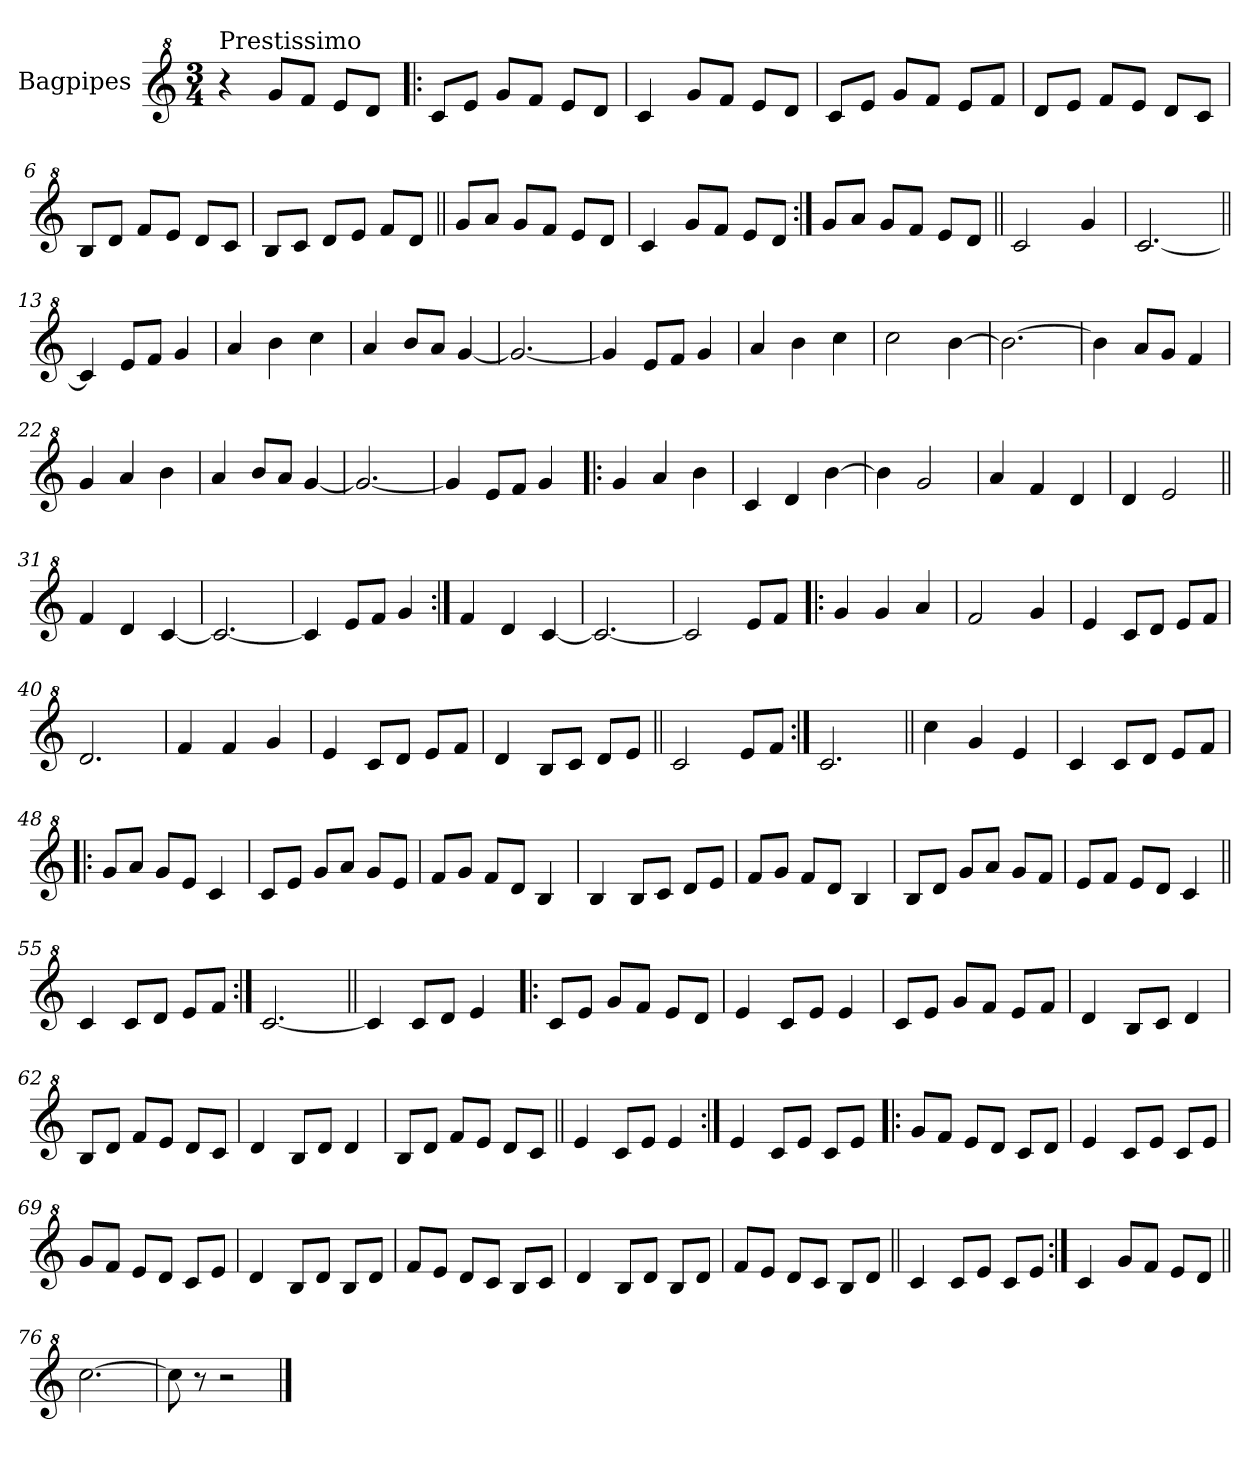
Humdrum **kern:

**kern
*part1
*staff1
*I"Bagpipes
*I'Bag
*clefG^2
*k[]
*C:
*M3/4
=1
!LO:TX:a:t=Prestissimo
4r
8gg/L
8ff/J
8ee/L
8dd/J
=2!|:
8cc/L
8ee/J
8gg/L
8ff/J
8ee/L
8dd/J
=3
4cc/
8gg/L
8ff/J
8ee/L
8dd/J
=4
8cc/L
8ee/J
8gg/L
8ff/J
8ee/L
8ff/J
=5
8dd/L
8ee/J
8ff/L
8ee/J
8dd/L
8cc/J
=6
8b/L
8dd/J
8ff/L
8ee/J
8dd/L
8cc/J
=7
8b/L
8cc/J
8dd/L
8ee/J
8ff/L
8dd/J
!!LO:LB:g=z
=8||
8gg/L
8aa/J
8gg/L
8ff/J
8ee/L
8dd/J
=9
4cc/
8gg/L
8ff/J
8ee/L
8dd/J
=10:|!
8gg/L
8aa/J
8gg/L
8ff/J
8ee/L
8dd/J
=11||
2cc/
4gg/
=12
[2.cc/
=13||
4cc/]
8ee/L
8ff/J
4gg/
=14
4aa/
4bb\
4ccc\
=15
4aa/
8bb/L
8aa/J
[4gg/
=16
2.gg/_
=17
4gg/]
8ee/L
8ff/J
4gg/
=18
4aa/
4bb\
4ccc\
!!LO:LB:g=z
=19
2ccc\
[4bb\
=20
2.bb\_
=21
4bb\]
8aa/L
8gg/J
4ff/
=22
4gg/
4aa/
4bb\
=23
4aa/
8bb/L
8aa/J
[4gg/
=24
2.gg/_
=25
4gg/]
8ee/L
8ff/J
4gg/
=26!|:
4gg/
4aa/
4bb\
=27
4cc/
4dd/
[4bb\
=28
4bb\]
2gg/
=29
4aa/
4ff/
4dd/
=30
4dd/
2ee/
=31||
4ff/
4dd/
[4cc/
!!LO:LB:g=z
=32
2.cc/_
=33
4cc/]
8ee/L
8ff/J
4gg/
=34:|!
4ff/
4dd/
[4cc/
=35
2.cc/_
=36
2cc/]
8ee/L
8ff/J
=37!|:
4gg/
4gg/
4aa/
=38
2ff/
4gg/
=39
4ee/
8cc/L
8dd/J
8ee/L
8ff/J
=40
2.dd/
=41
4ff/
4ff/
4gg/
=42
4ee/
8cc/L
8dd/J
8ee/L
8ff/J
=43
4dd/
8b/L
8cc/J
8dd/L
8ee/J
!!LO:LB:g=z
=44||
2cc/
8ee/L
8ff/J
=45:|!
2.cc/
=46||
4ccc\
4gg/
4ee/
=47
4cc/
8cc/L
8dd/J
8ee/L
8ff/J
=48!|:
8gg/L
8aa/J
8gg/L
8ee/J
4cc/
=49
8cc/L
8ee/J
8gg/L
8aa/J
8gg/L
8ee/J
=50
8ff/L
8gg/J
8ff/L
8dd/J
4b/
=51
4b/
8b/L
8cc/J
8dd/L
8ee/J
=52
8ff/L
8gg/J
8ff/L
8dd/J
4b/
!!LO:LB:g=z
=53
8b/L
8dd/J
8gg/L
8aa/J
8gg/L
8ff/J
=54
8ee/L
8ff/J
8ee/L
8dd/J
4cc/
=55||
4cc/
8cc/L
8dd/J
8ee/L
8ff/J
=56:|!
[2.cc/
=57||
4cc/]
8cc/L
8dd/J
4ee/
=58!|:
8cc/L
8ee/J
8gg/L
8ff/J
8ee/L
8dd/J
=59
4ee/
8cc/L
8ee/J
4ee/
=60
8cc/L
8ee/J
8gg/L
8ff/J
8ee/L
8ff/J
=61
4dd/
8b/L
8cc/J
4dd/
!!LO:LB:g=z
=62
8b/L
8dd/J
8ff/L
8ee/J
8dd/L
8cc/J
=63
4dd/
8b/L
8dd/J
4dd/
=64
8b/L
8dd/J
8ff/L
8ee/J
8dd/L
8cc/J
=65||
4ee/
8cc/L
8ee/J
4ee/
=66:|!
4ee/
8cc/L
8ee/J
8cc/L
8ee/J
=67!|:
8gg/L
8ff/J
8ee/L
8dd/J
8cc/L
8dd/J
=68
4ee/
8cc/L
8ee/J
8cc/L
8ee/J
=69
8gg/L
8ff/J
8ee/L
8dd/J
8cc/L
8ee/J
!!LO:LB:g=z
=70
4dd/
8b/L
8dd/J
8b/L
8dd/J
=71
8ff/L
8ee/J
8dd/L
8cc/J
8b/L
8cc/J
=72
4dd/
8b/L
8dd/J
8b/L
8dd/J
=73
8ff/L
8ee/J
8dd/L
8cc/J
8b/L
8dd/J
=74||
4cc/
8cc/L
8ee/J
8cc/L
8ee/J
=75:|!
4cc/
8gg/L
8ff/J
8ee/L
8dd/J
=76||
[2.ccc\
=77
8ccc\]
8r
2r
==
*-
